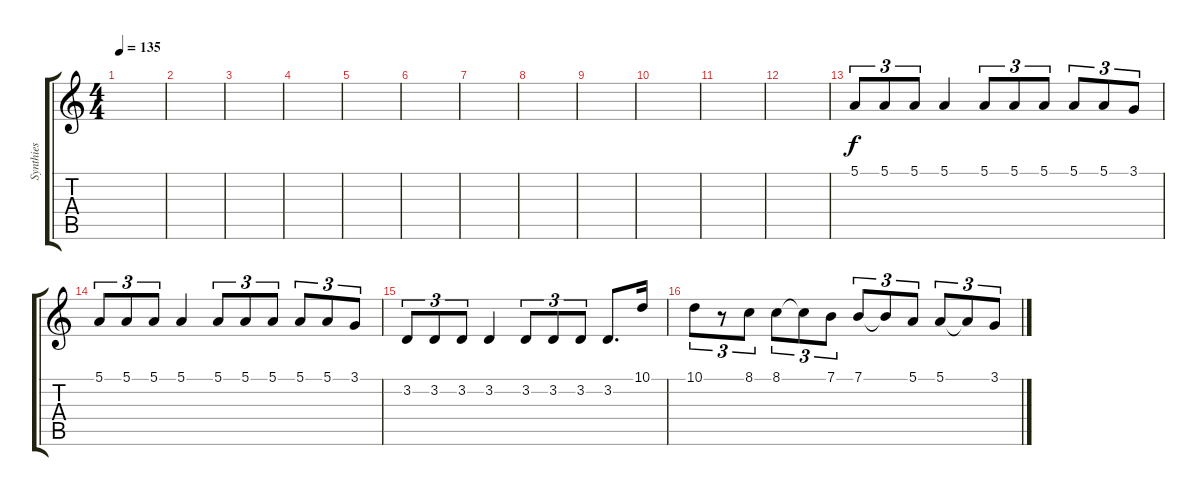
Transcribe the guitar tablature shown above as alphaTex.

\track ("Synthies" "Synthies") {instrument lead1square}
\staff {score tabs}
\tuning (E4 B3 G3 D3 A2 E2) {hide}
\ts (4 4)
\tempo 135
\clef g2
\ks c
|
|
|
|
|
|
|
|
|
|
|
|
5.1.8{tu (3 2)} 5.1.8{tu (3 2)} 5.1.8{tu (3 2)} 5.1.4 5.1.8{tu (3 2)} 5.1.8{tu (3 2)} 5.1.8{tu (3 2)} 5.1.8{tu (3 2)} 5.1.8{tu (3 2)} 3.1.8{tu (3 2)} |
5.1.8{tu (3 2)} 5.1.8{tu (3 2)} 5.1.8{tu (3 2)} 5.1.4 5.1.8{tu (3 2)} 5.1.8{tu (3 2)} 5.1.8{tu (3 2)} 5.1.8{tu (3 2)} 5.1.8{tu (3 2)} 3.1.8{tu (3 2)} |
3.2.8{tu (3 2)} 3.2.8{tu (3 2)} 3.2.8{tu (3 2)} 3.2.4 3.2.8{tu (3 2)} 3.2.8{tu (3 2)} 3.2.8{tu (3 2)} 3.2.8{d} 10.1.16 |
10.1.8{tu (3 2)} r.8{tu (3 2)} 8.1.8{tu (3 2)} 8.1.8{tu (3 2)} 8.1{t}.8{tu (3 2)} 7.1.8{tu (3 2)} 7.1.8{tu (3 2)} 7.1{t}.8{tu (3 2)} 5.1.8{tu (3 2)} 5.1.8{tu (3 2)} 5.1{t}.8{tu (3 2)} 3.1.8{tu (3 2)}
